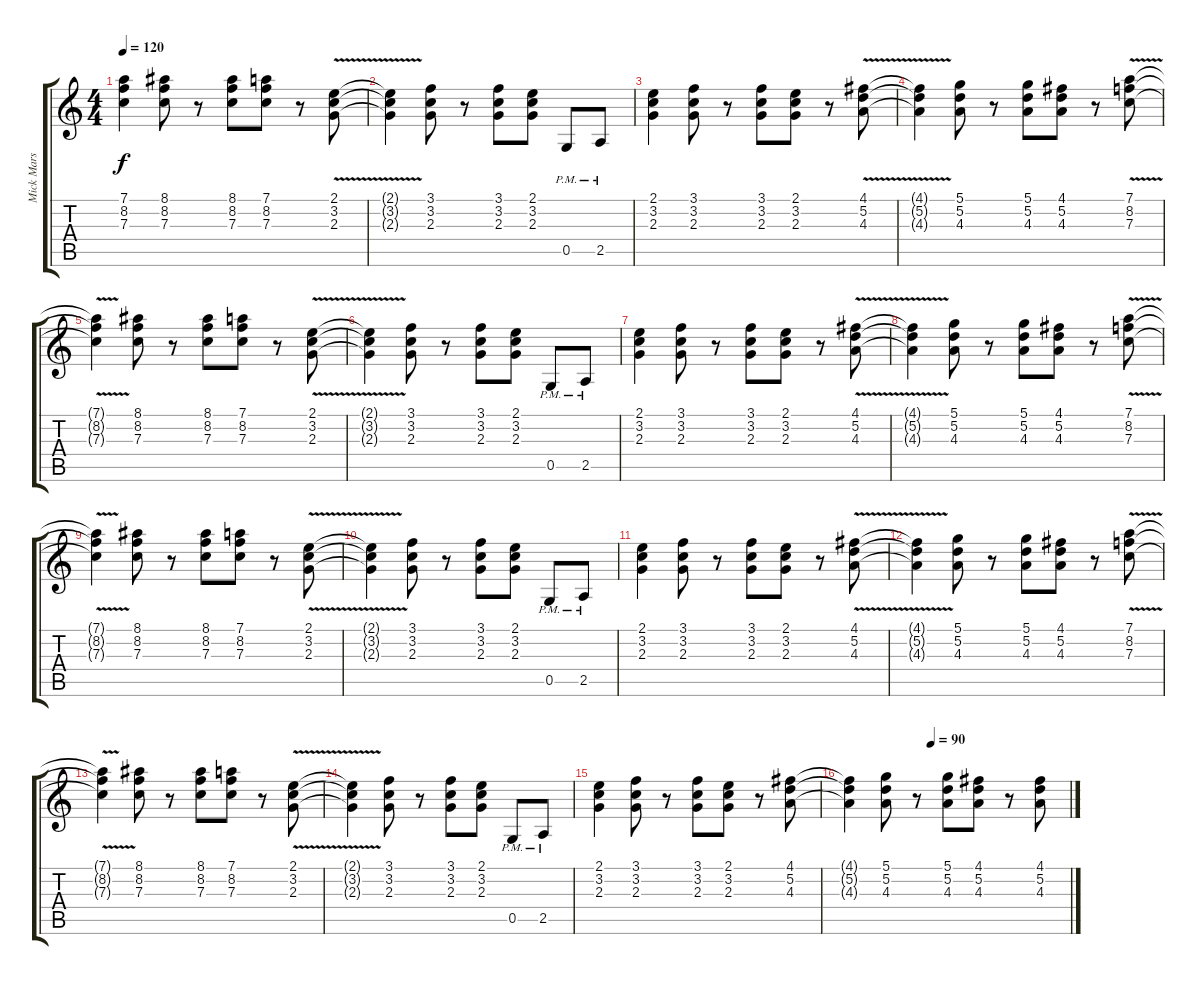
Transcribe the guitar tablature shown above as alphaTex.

\track ("Mick Mars - Rhytm - Guitar II" "Mick Mars ") {instrument overdrivenguitar}
\staff {score tabs}
\tuning (D4 A3 F3 C3 G2 D2) {hide}
\ts (4 4)
\tempo 120
\clef g2
\ks c
(7.1{t} 8.2{t} 7.3{t}).4{dy f} (8.1 8.2 7.3).8 r.8 (8.1 8.2 7.3).8 (7.1 8.2 7.3).8 r.8 (2.1{v} 3.2{v} 2.3{v}).8 |
(2.1{t} 3.2{t} 2.3{t}).4 (3.1 3.2 2.3).8 r.8 (3.1 3.2 2.3).8 (2.1 3.2 2.3).8 0.5{pm}.8 2.5{pm}.8 |
(2.1 3.2 2.3).4 (3.1 3.2 2.3).8 r.8 (3.1 3.2 2.3).8 (2.1 3.2 2.3).8 r.8 (4.1{v} 5.2{v} 4.3{v}).8 |
(4.1{t} 5.2{t} 4.3{t}).4 (5.1 5.2 4.3).8 r.8 (5.1 5.2 4.3).8 (4.1 5.2 4.3).8 r.8 (7.1{v} 8.2{v} 7.3{v}).8 |
(7.1{t} 8.2{t} 7.3{t}).4 (8.1 8.2 7.3).8 r.8 (8.1 8.2 7.3).8 (7.1 8.2 7.3).8 r.8 (2.1{v} 3.2{v} 2.3{v}).8 |
(2.1{t} 3.2{t} 2.3{t}).4 (3.1 3.2 2.3).8 r.8 (3.1 3.2 2.3).8 (2.1 3.2 2.3).8 0.5{pm}.8 2.5{pm}.8 |
(2.1 3.2 2.3).4 (3.1 3.2 2.3).8 r.8 (3.1 3.2 2.3).8 (2.1 3.2 2.3).8 r.8 (4.1{v} 5.2{v} 4.3{v}).8 |
(4.1{t} 5.2{t} 4.3{t}).4 (5.1 5.2 4.3).8 r.8 (5.1 5.2 4.3).8 (4.1 5.2 4.3).8 r.8 (7.1{v} 8.2{v} 7.3{v}).8 |
(7.1{t} 8.2{t} 7.3{t}).4 (8.1 8.2 7.3).8 r.8 (8.1 8.2 7.3).8 (7.1 8.2 7.3).8 r.8 (2.1{v} 3.2{v} 2.3{v}).8 |
(2.1{t} 3.2{t} 2.3{t}).4 (3.1 3.2 2.3).8 r.8 (3.1 3.2 2.3).8 (2.1 3.2 2.3).8 0.5{pm}.8 2.5{pm}.8 |
(2.1 3.2 2.3).4 (3.1 3.2 2.3).8 r.8 (3.1 3.2 2.3).8 (2.1 3.2 2.3).8 r.8 (4.1{v} 5.2{v} 4.3{v}).8 |
(4.1{t} 5.2{t} 4.3{t}).4 (5.1 5.2 4.3).8 r.8 (5.1 5.2 4.3).8 (4.1 5.2 4.3).8 r.8 (7.1{v} 8.2{v} 7.3{v}).8 |
(7.1{t} 8.2{t} 7.3{t}).4 (8.1 8.2 7.3).8 r.8 (8.1 8.2 7.3).8 (7.1 8.2 7.3).8 r.8 (2.1{v} 3.2{v} 2.3{v}).8 |
(2.1{t} 3.2{t} 2.3{t}).4 (3.1 3.2 2.3).8 r.8 (3.1 3.2 2.3).8 (2.1 3.2 2.3).8 0.5{pm}.8 2.5{pm}.8 |
(2.1 3.2 2.3).4 (3.1 3.2 2.3).8 r.8 (3.1 3.2 2.3).8 (2.1 3.2 2.3).8 r.8 (4.1 5.2 4.3).8 |
\tempo (90 0.375)
(4.1{t} 5.2{t} 4.3{t}).4 (5.1 5.2 4.3).8 r.8 (5.1 5.2 4.3).8 (4.1 5.2 4.3).8 r.8 (4.1 5.2 4.3).8
